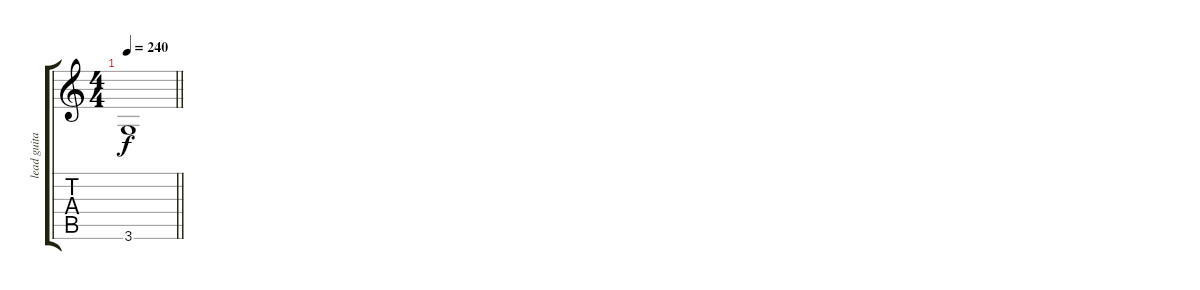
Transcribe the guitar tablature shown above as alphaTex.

\track ("lead guitar" "lead guita") {mute instrument electricguitarclean}
\staff {score tabs}
\tuning (E4 B3 G3 D3 A2 E2) {hide}
\ts (4 4)
\tempo 240
\clef g2
\barLineRight lightlight
\ks c
3.6.1{dy f}
